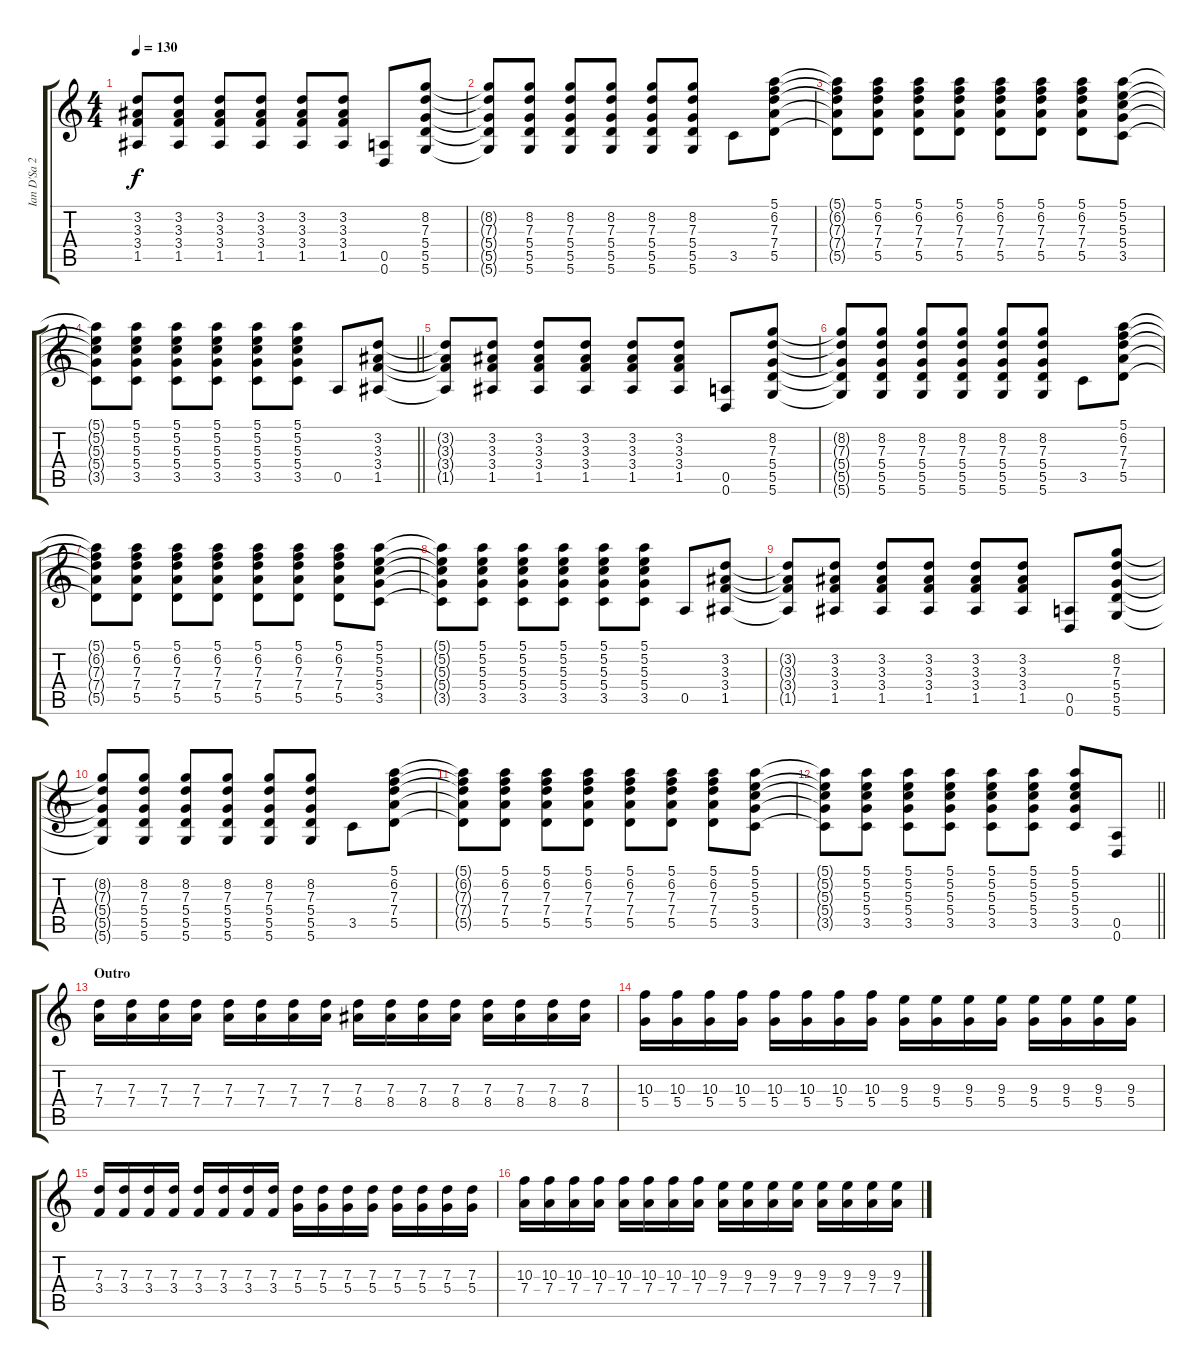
\track ("Ian D'Sa 2" "Ian D'Sa 2") {instrument overdrivenguitar}
\staff {score tabs}
\tuning (E4 B3 G3 D3 A2 D2) {hide}
\ts (4 4)
\tempo 130
\clef g2
\ks c
(3.2{t} 3.3{t} 3.4{t} 1.5{t}).8{dy f} (3.2 3.3 3.4 1.5).8 (3.2 3.3 3.4 1.5).8 (3.2 3.3 3.4 1.5).8 (3.2 3.3 3.4 1.5).8 (3.2 3.3 3.4 1.5).8 (0.5 0.6).8 (8.2 7.3 5.4 5.5 5.6).8 |
(8.2{t} 7.3{t} 5.4{t} 5.5{t} 5.6{t}).8 (8.2 7.3 5.4 5.5 5.6).8 (8.2 7.3 5.4 5.5 5.6).8 (8.2 7.3 5.4 5.5 5.6).8 (8.2 7.3 5.4 5.5 5.6).8 (8.2 7.3 5.4 5.5 5.6).8 3.5.8 (5.1 6.2 7.3 7.4 5.5).8 |
(5.1{t} 6.2{t} 7.3{t} 7.4{t} 5.5{t}).8 (5.1 6.2 7.3 7.4 5.5).8 (5.1 6.2 7.3 7.4 5.5).8 (5.1 6.2 7.3 7.4 5.5).8 (5.1 6.2 7.3 7.4 5.5).8 (5.1 6.2 7.3 7.4 5.5).8 (5.1 6.2 7.3 7.4 5.5).8 (5.1 5.2 5.3 5.4 3.5).8 |
\barLineRight lightlight
(5.1{t} 5.2{t} 5.3{t} 5.4{t} 3.5{t}).8 (5.1 5.2 5.3 5.4 3.5).8 (5.1 5.2 5.3 5.4 3.5).8 (5.1 5.2 5.3 5.4 3.5).8 (5.1 5.2 5.3 5.4 3.5).8 (5.1 5.2 5.3 5.4 3.5).8 0.5.8 (3.2 3.3 3.4 1.5).8 |
(3.2{t} 3.3{t} 3.4{t} 1.5{t}).8 (3.2 3.3 3.4 1.5).8 (3.2 3.3 3.4 1.5).8 (3.2 3.3 3.4 1.5).8 (3.2 3.3 3.4 1.5).8 (3.2 3.3 3.4 1.5).8 (0.5 0.6).8 (8.2 7.3 5.4 5.5 5.6).8 |
(8.2{t} 7.3{t} 5.4{t} 5.5{t} 5.6{t}).8 (8.2 7.3 5.4 5.5 5.6).8 (8.2 7.3 5.4 5.5 5.6).8 (8.2 7.3 5.4 5.5 5.6).8 (8.2 7.3 5.4 5.5 5.6).8 (8.2 7.3 5.4 5.5 5.6).8 3.5.8 (5.1 6.2 7.3 7.4 5.5).8 |
(5.1{t} 6.2{t} 7.3{t} 7.4{t} 5.5{t}).8 (5.1 6.2 7.3 7.4 5.5).8 (5.1 6.2 7.3 7.4 5.5).8 (5.1 6.2 7.3 7.4 5.5).8 (5.1 6.2 7.3 7.4 5.5).8 (5.1 6.2 7.3 7.4 5.5).8 (5.1 6.2 7.3 7.4 5.5).8 (5.1 5.2 5.3 5.4 3.5).8 |
(5.1{t} 5.2{t} 5.3{t} 5.4{t} 3.5{t}).8 (5.1 5.2 5.3 5.4 3.5).8 (5.1 5.2 5.3 5.4 3.5).8 (5.1 5.2 5.3 5.4 3.5).8 (5.1 5.2 5.3 5.4 3.5).8 (5.1 5.2 5.3 5.4 3.5).8 0.5.8 (3.2 3.3 3.4 1.5).8 |
(3.2{t} 3.3{t} 3.4{t} 1.5{t}).8 (3.2 3.3 3.4 1.5).8 (3.2 3.3 3.4 1.5).8 (3.2 3.3 3.4 1.5).8 (3.2 3.3 3.4 1.5).8 (3.2 3.3 3.4 1.5).8 (0.5 0.6).8 (8.2 7.3 5.4 5.5 5.6).8 |
(8.2{t} 7.3{t} 5.4{t} 5.5{t} 5.6{t}).8 (8.2 7.3 5.4 5.5 5.6).8 (8.2 7.3 5.4 5.5 5.6).8 (8.2 7.3 5.4 5.5 5.6).8 (8.2 7.3 5.4 5.5 5.6).8 (8.2 7.3 5.4 5.5 5.6).8 3.5.8 (5.1 6.2 7.3 7.4 5.5).8 |
(5.1{t} 6.2{t} 7.3{t} 7.4{t} 5.5{t}).8 (5.1 6.2 7.3 7.4 5.5).8 (5.1 6.2 7.3 7.4 5.5).8 (5.1 6.2 7.3 7.4 5.5).8 (5.1 6.2 7.3 7.4 5.5).8 (5.1 6.2 7.3 7.4 5.5).8 (5.1 6.2 7.3 7.4 5.5).8 (5.1 5.2 5.3 5.4 3.5).8 |
\barLineRight lightlight
(5.1{t} 5.2{t} 5.3{t} 5.4{t} 3.5{t}).8 (5.1 5.2 5.3 5.4 3.5).8 (5.1 5.2 5.3 5.4 3.5).8 (5.1 5.2 5.3 5.4 3.5).8 (5.1 5.2 5.3 5.4 3.5).8 (5.1 5.2 5.3 5.4 3.5).8 (5.1 5.2 5.3 5.4 3.5).8 (0.5 0.6).8 |
\section ("" "Outro")
(7.3 7.4).16 (7.3 7.4).16 (7.3 7.4).16 (7.3 7.4).16 (7.3 7.4).16 (7.3 7.4).16 (7.3 7.4).16 (7.3 7.4).16 (7.3 8.4).16 (7.3 8.4).16 (7.3 8.4).16 (7.3 8.4).16 (7.3 8.4).16 (7.3 8.4).16 (7.3 8.4).16 (7.3 8.4).16 |
(10.3 5.4).16 (10.3 5.4).16 (10.3 5.4).16 (10.3 5.4).16 (10.3 5.4).16 (10.3 5.4).16 (10.3 5.4).16 (10.3 5.4).16 (9.3 5.4).16 (9.3 5.4).16 (9.3 5.4).16 (9.3 5.4).16 (9.3 5.4).16 (9.3 5.4).16 (9.3 5.4).16 (9.3 5.4).16 |
(7.3 3.4).16 (7.3 3.4).16 (7.3 3.4).16 (7.3 3.4).16 (7.3 3.4).16 (7.3 3.4).16 (7.3 3.4).16 (7.3 3.4).16 (7.3 5.4).16 (7.3 5.4).16 (7.3 5.4).16 (7.3 5.4).16 (7.3 5.4).16 (7.3 5.4).16 (7.3 5.4).16 (7.3 5.4).16 |
(10.3 7.4).16 (10.3 7.4).16 (10.3 7.4).16 (10.3 7.4).16 (10.3 7.4).16 (10.3 7.4).16 (10.3 7.4).16 (10.3 7.4).16 (9.3 7.4).16 (9.3 7.4).16 (9.3 7.4).16 (9.3 7.4).16 (9.3 7.4).16 (9.3 7.4).16 (9.3 7.4).16 (9.3 7.4).16
